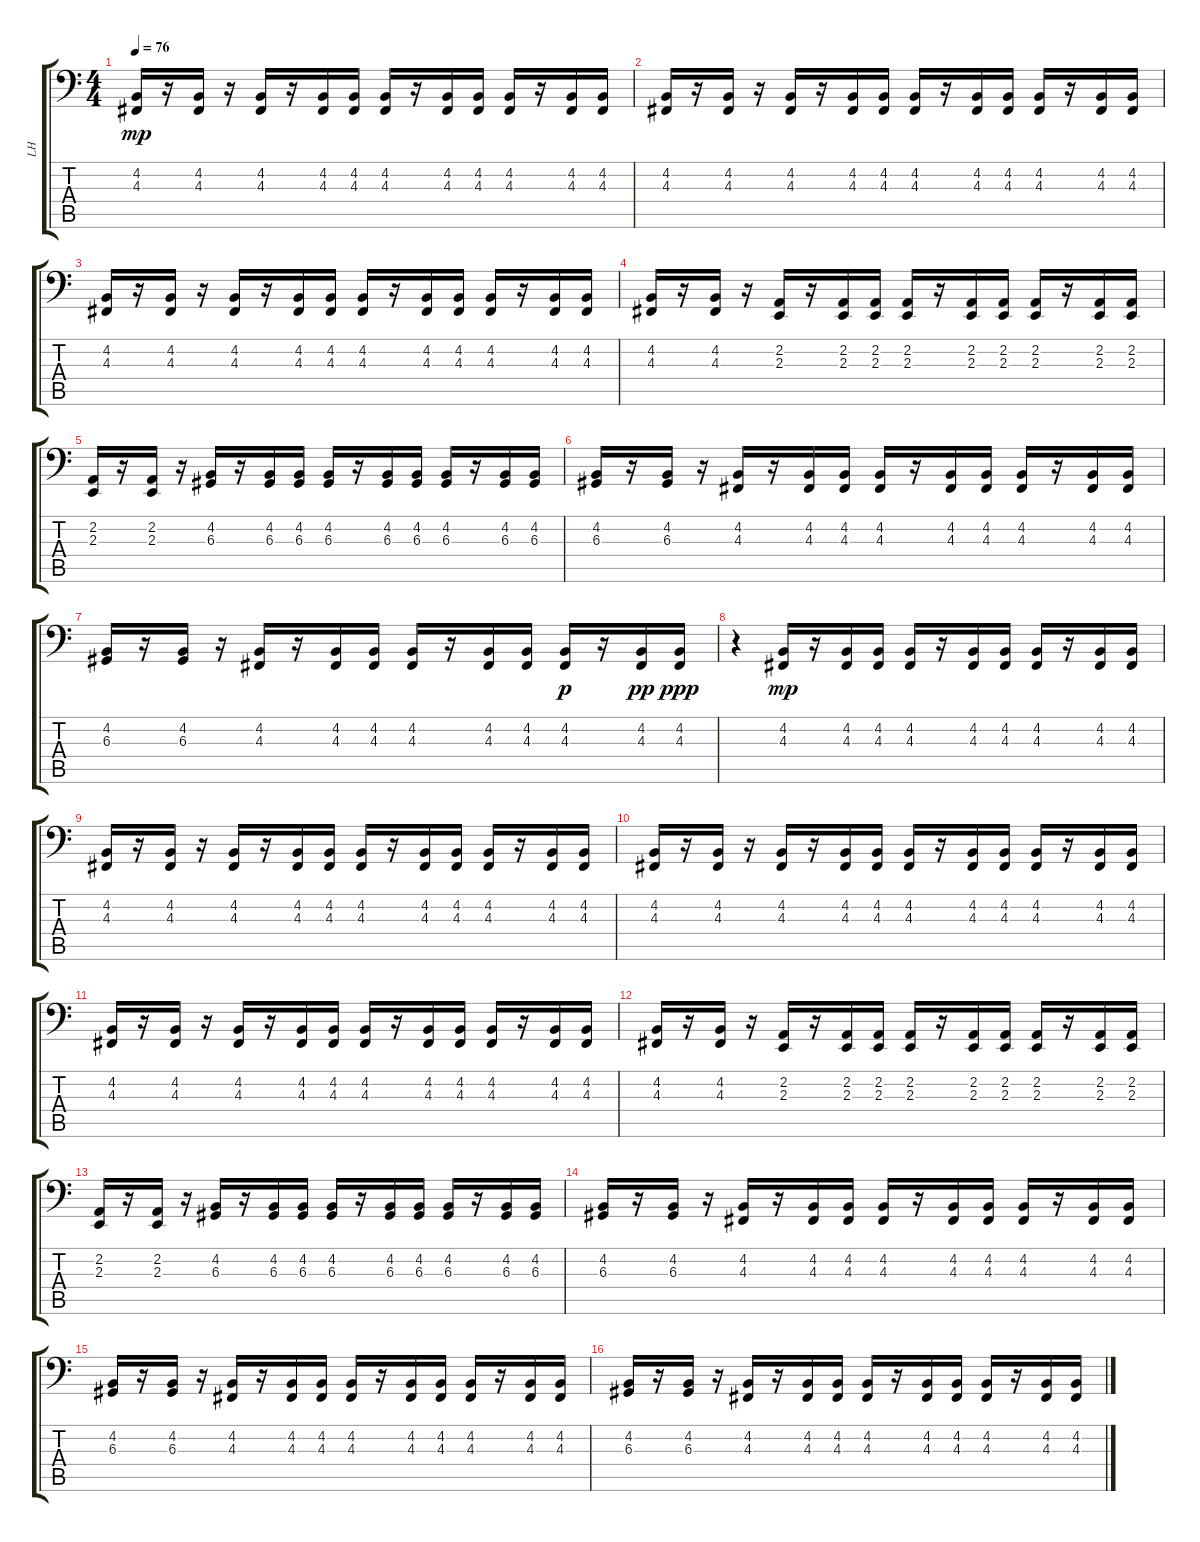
\track ("LH" "LH") {instrument acousticgrandpiano}
\staff {score tabs}
\tuning (C3 G2 D2 A1 E1 B0) {hide}
\ts (4 4)
\tempo 76
\clef f4
\ks c
(4.2 4.3).16{dy mp} r.16 (4.2 4.3).16 r.16 (4.2 4.3).16 r.16 (4.2 4.3).16 (4.2 4.3).16 (4.2 4.3).16 r.16 (4.2 4.3).16 (4.2 4.3).16 (4.2 4.3).16 r.16 (4.2 4.3).16 (4.2 4.3).16 |
(4.2 4.3).16 r.16 (4.2 4.3).16 r.16 (4.2 4.3).16 r.16 (4.2 4.3).16 (4.2 4.3).16 (4.2 4.3).16 r.16 (4.2 4.3).16 (4.2 4.3).16 (4.2 4.3).16 r.16 (4.2 4.3).16 (4.2 4.3).16 |
(4.2 4.3).16 r.16 (4.2 4.3).16 r.16 (4.2 4.3).16 r.16 (4.2 4.3).16 (4.2 4.3).16 (4.2 4.3).16 r.16 (4.2 4.3).16 (4.2 4.3).16 (4.2 4.3).16 r.16 (4.2 4.3).16 (4.2 4.3).16 |
(4.2 4.3).16 r.16 (4.2 4.3).16 r.16 (2.2 2.3).16 r.16 (2.2 2.3).16 (2.2 2.3).16 (2.2 2.3).16 r.16 (2.2 2.3).16 (2.2 2.3).16 (2.2 2.3).16 r.16 (2.2 2.3).16 (2.2 2.3).16 |
(2.2 2.3).16 r.16 (2.2 2.3).16 r.16 (4.2 6.3).16 r.16 (4.2 6.3).16 (4.2 6.3).16 (4.2 6.3).16 r.16 (4.2 6.3).16 (4.2 6.3).16 (4.2 6.3).16 r.16 (4.2 6.3).16 (4.2 6.3).16 |
(4.2 6.3).16 r.16 (4.2 6.3).16 r.16 (4.2 4.3).16 r.16 (4.2 4.3).16 (4.2 4.3).16 (4.2 4.3).16 r.16 (4.2 4.3).16 (4.2 4.3).16 (4.2 4.3).16 r.16 (4.2 4.3).16 (4.2 4.3).16 |
(4.2 6.3).16 r.16 (4.2 6.3).16 r.16 (4.2 4.3).16 r.16 (4.2 4.3).16 (4.2 4.3).16 (4.2 4.3).16 r.16 (4.2 4.3).16 (4.2 4.3).16 (4.2 4.3).16{dy p} r.16 (4.2 4.3).16{dy pp} (4.2 4.3).16{dy ppp} |
r.4 (4.2 4.3).16{dy mp} r.16 (4.2 4.3).16 (4.2 4.3).16 (4.2 4.3).16 r.16 (4.2 4.3).16 (4.2 4.3).16 (4.2 4.3).16 r.16 (4.2 4.3).16 (4.2 4.3).16 |
(4.2 4.3).16 r.16 (4.2 4.3).16 r.16 (4.2 4.3).16 r.16 (4.2 4.3).16 (4.2 4.3).16 (4.2 4.3).16 r.16 (4.2 4.3).16 (4.2 4.3).16 (4.2 4.3).16 r.16 (4.2 4.3).16 (4.2 4.3).16 |
(4.2 4.3).16 r.16 (4.2 4.3).16 r.16 (4.2 4.3).16 r.16 (4.2 4.3).16 (4.2 4.3).16 (4.2 4.3).16 r.16 (4.2 4.3).16 (4.2 4.3).16 (4.2 4.3).16 r.16 (4.2 4.3).16 (4.2 4.3).16 |
(4.2 4.3).16 r.16 (4.2 4.3).16 r.16 (4.2 4.3).16 r.16 (4.2 4.3).16 (4.2 4.3).16 (4.2 4.3).16 r.16 (4.2 4.3).16 (4.2 4.3).16 (4.2 4.3).16 r.16 (4.2 4.3).16 (4.2 4.3).16 |
(4.2 4.3).16 r.16 (4.2 4.3).16 r.16 (2.2 2.3).16 r.16 (2.2 2.3).16 (2.2 2.3).16 (2.2 2.3).16 r.16 (2.2 2.3).16 (2.2 2.3).16 (2.2 2.3).16 r.16 (2.2 2.3).16 (2.2 2.3).16 |
(2.2 2.3).16 r.16 (2.2 2.3).16 r.16 (4.2 6.3).16 r.16 (4.2 6.3).16 (4.2 6.3).16 (4.2 6.3).16 r.16 (4.2 6.3).16 (4.2 6.3).16 (4.2 6.3).16 r.16 (4.2 6.3).16 (4.2 6.3).16 |
(4.2 6.3).16 r.16 (4.2 6.3).16 r.16 (4.2 4.3).16 r.16 (4.2 4.3).16 (4.2 4.3).16 (4.2 4.3).16 r.16 (4.2 4.3).16 (4.2 4.3).16 (4.2 4.3).16 r.16 (4.2 4.3).16 (4.2 4.3).16 |
(4.2 6.3).16 r.16 (4.2 6.3).16 r.16 (4.2 4.3).16 r.16 (4.2 4.3).16 (4.2 4.3).16 (4.2 4.3).16 r.16 (4.2 4.3).16 (4.2 4.3).16 (4.2 4.3).16 r.16 (4.2 4.3).16 (4.2 4.3).16 |
(4.2 6.3).16 r.16 (4.2 6.3).16 r.16 (4.2 4.3).16 r.16 (4.2 4.3).16 (4.2 4.3).16 (4.2 4.3).16 r.16 (4.2 4.3).16 (4.2 4.3).16 (4.2 4.3).16 r.16 (4.2 4.3).16 (4.2 4.3).16
